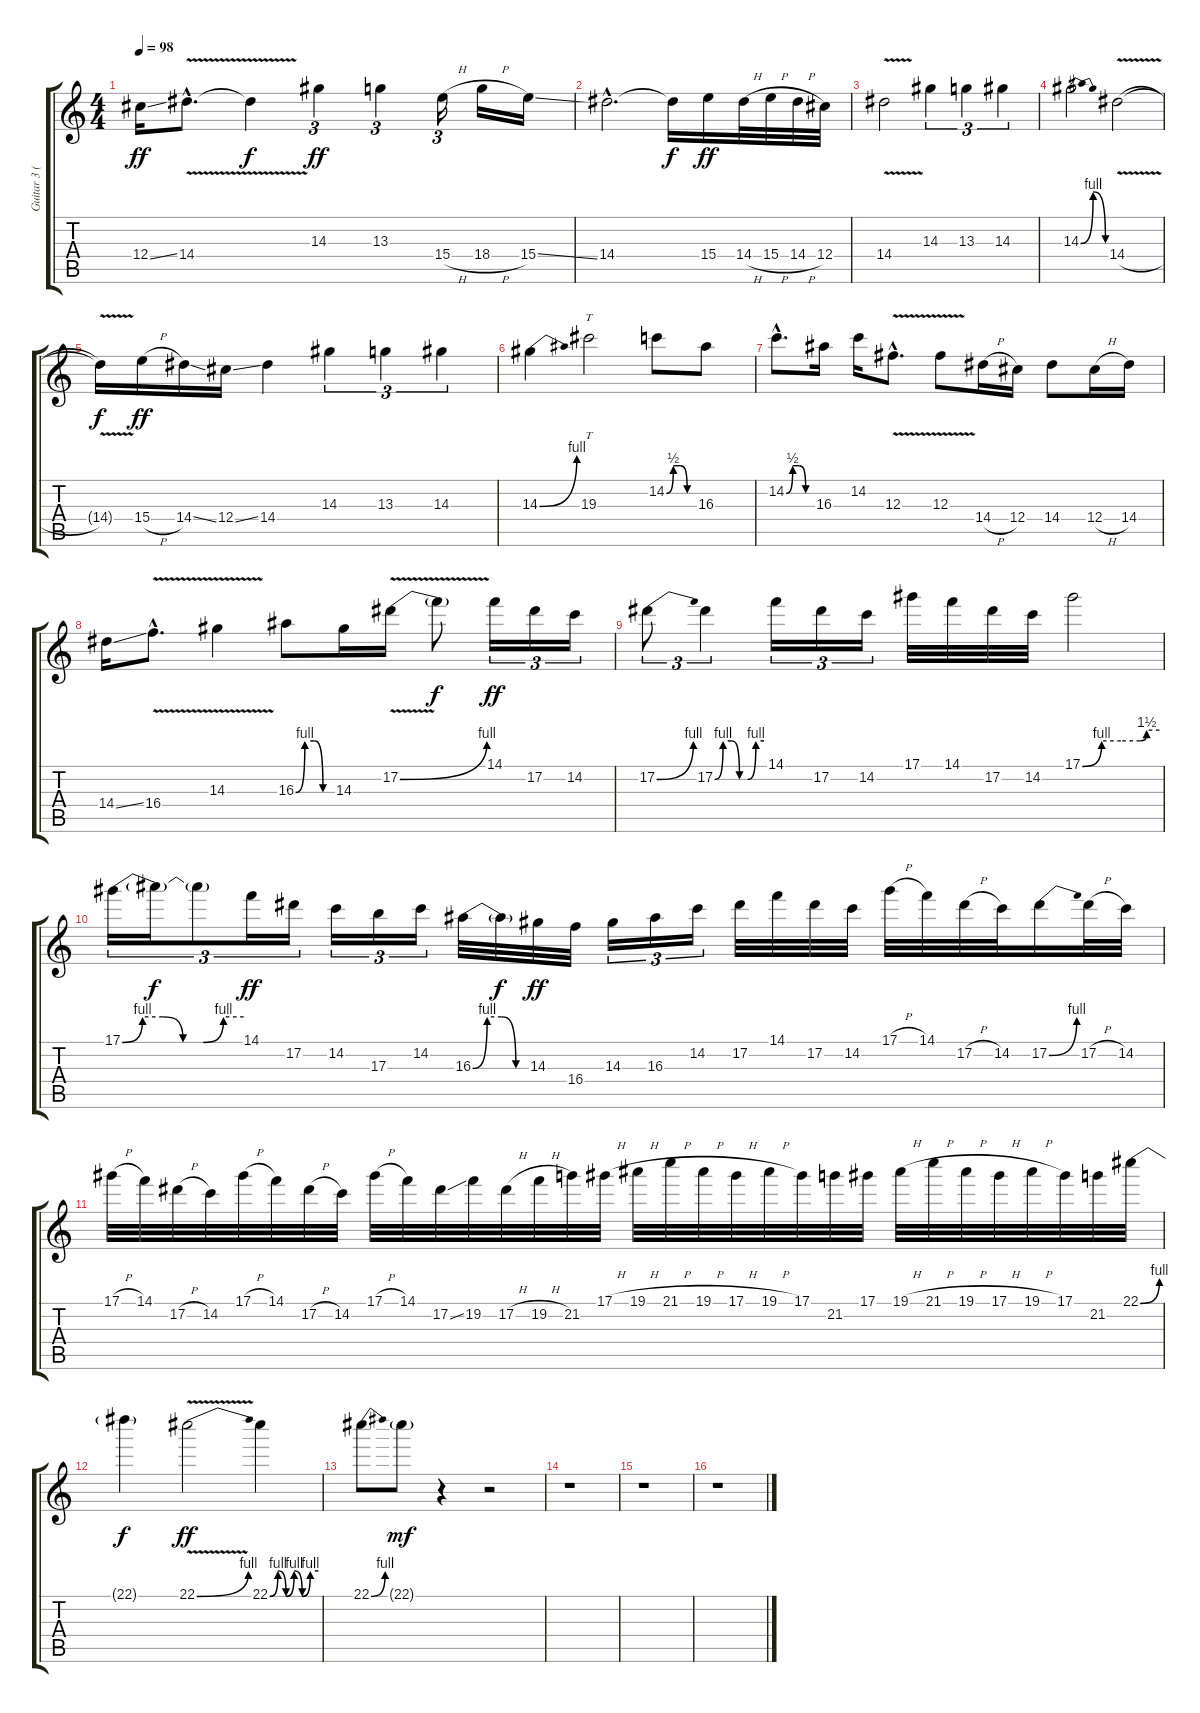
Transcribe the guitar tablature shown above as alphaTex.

\track ("Guitar 3 (Fills and Solo)" "Guitar 3 (") {instrument distortionguitar}
\staff {score tabs}
\tuning (Eb4 Bb3 Gb3 Db3 Ab2 Eb2) {hide}
\ts (4 4)
\tempo 98
\clef g2
\ks c
12.4{ss}.16{dy ff} 14.4{v hac}.8{d} 14.4{t}.4{dy f} 14.3.4{tu (3 2) dy ff} 13.3.4{tu (3 2)} 15.4{h}.16{tu (3 2)} 18.4{h}.16 15.4{ss}.16 |
14.4{hac}.2{d} 14.4{t}.16{dy f} 15.4.16{dy ff} 14.4{h}.32 15.4{h}.32 14.4{h}.32 12.4.32 |
14.4{v}.2 14.3.4{tu (3 2)} 13.3.4{tu (3 2)} 14.3.4{tu (3 2)} |
14.3{be (bendrelease 0 0 15 4 45 4 60 0)}.2 14.4{v h}.2 |
14.4{t}.16{dy f} 15.4{h}.16{dy ff} 14.4{ss}.16 12.4{ss}.16 14.4.4 14.3.4{tu (3 2)} 13.3.4{tu (3 2)} 14.3.4{tu (3 2)} |
14.3{be (bend 0 0 60 4)}.4 19.3.2{tt} 14.2{be (custom 0 0 15 2 30 2 45 0 60 0)}.8 16.3.8 |
14.2{be (custom 0 0 15 2 30 2 45 0 60 0) hac}.8{d} 16.3.16 14.2.16 12.3{v hac}.8{d} 12.3{v}.8 14.4{h}.16 12.4.16 14.4.8 12.4{h}.16 14.4.16 |
14.4{ss}.16 16.4{v hac}.8{d} 14.3{v}.4 16.3{be (custom 0 0 15 4 30 4 45 0 60 0)}.8 14.3.16 17.2{be (bend 0 0 60 4) v}.16 17.2{t}.8{dy f} 14.1.16{tu (3 2) dy ff} 17.2.16{tu (3 2)} 14.2.16{tu (3 2)} |
17.2{be (bend 0 0 60 4)}.8{tu (3 2)} 17.2{be (custom 0 0 10 4 20 4 30 0 40 0 50 4 60 4)}.4{tu (3 2)} 14.1.16{tu (3 2)} 17.2.16{tu (3 2)} 14.2.16{tu (3 2)} 17.1.32 14.1.32 17.2.32 14.2.32 17.1{be (custom 0 0 15 4 30 4 45 4 50 6 60 6)}.2 |
17.1{be (custom 0 0 10 4 20 4 30 0 40 0 50 4 60 4)}.16{tu (3 2)} 17.1{t}.16{tu (3 2) dy f} 17.1{t}.8{tu (3 2)} 14.1.16{tu (3 2) dy ff} 17.2.16{tu (3 2)} 14.2.16{tu (3 2)} 17.3.16{tu (3 2)} 14.2.16{tu (3 2)} 16.3{be (custom 0 0 15 4 30 4 45 0 60 0)}.32 16.3{t}.32{dy f} 14.3.32{dy ff} 16.4.32 14.3.16{tu (3 2)} 16.3.16{tu (3 2)} 14.2.16{tu (3 2)} 17.2.32 14.1.32 17.2.32 14.2.32 17.1{h}.32 14.1.32 17.2{h}.32 14.2.32 17.2{be (bend 0 0 60 4)}.16 17.2{h}.32 14.2.32 |
17.1{h}.32 14.1.32 17.2{h}.32 14.2.32 17.1{h}.32 14.1.32 17.2{h}.32 14.2.32 17.1{h}.32 14.1.32 17.2{ss}.32 19.2.32 17.2{h}.32 19.2{h}.32 21.2.32 17.1{h}.32 19.1{h}.32 21.1{h}.32 19.1{h}.32 17.1{h}.32 19.1{h}.32 17.1.32 21.2.32 17.1.32 19.1{h}.32 21.1{h}.32 19.1{h}.32 17.1{h}.32 19.1{h}.32 17.1.32 21.2.32 22.1{be (bend 0 0 60 4)}.32 |
22.1{t}.4{dy f} 22.1{be (bend 0 0 60 4) v}.2{dy ff} 22.1{be (custom 0 0 10 4 20 0 30 4 40 0 50 4 60 4)}.4 |
22.1{be (bend 0 0 60 4)}.8 22.1{g}.8{dy mf} r.4 r.2 |
r.1 |
r.1 |
r.1
